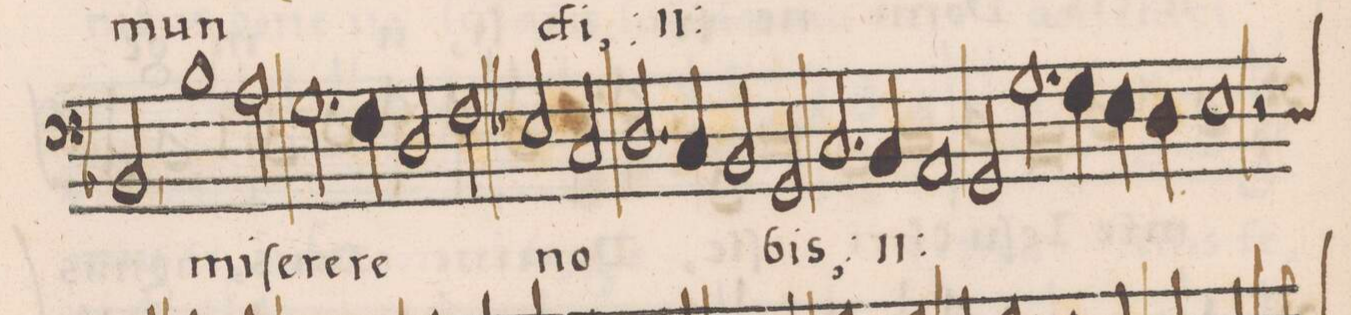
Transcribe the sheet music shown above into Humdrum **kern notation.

**kern	**text
*I"BASSVS	*
*clefF4	*
*k[b-]	*
*met(C|)	*
*M2/1	*
2BB-,/	-di
*	*Xij
1B-\	mi-
2A\	-ſe-
=78-	=78-
2.G\	-re-
4F\	-re
2D/	.
2F\	.
=79-	=79-
2E-X/	no-
2C/	.
2.D/	.
4C/	.
=80-	=80-
2BB-/	.
2GG/	-bis,
*	*ij
2.C/	mi-
4BB-/	-ſe-
=81-	=81-
1AA/	-re-
2GG/	-re
2.G\	no-
=82-	=82-
4F\	.
4E\	.
4D\	.
1E\	-bis
*	*Xij
=83-	=83-
*custos:D	*
2r	.
*-	*-
